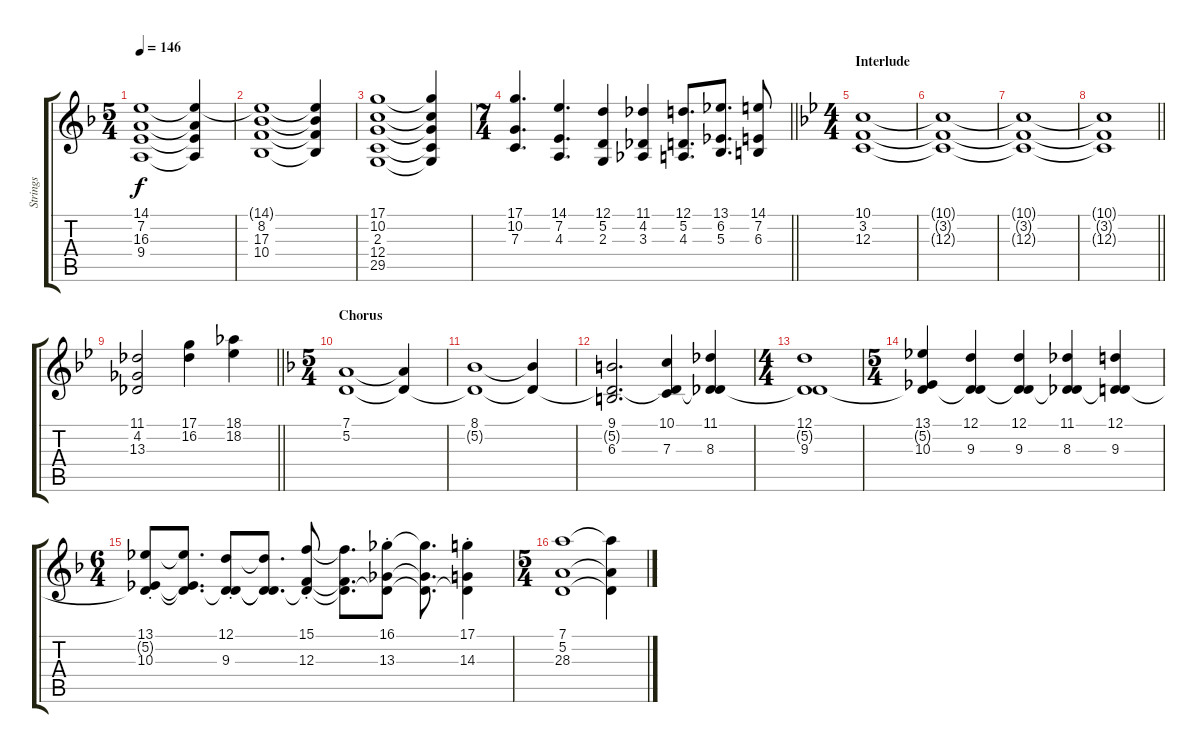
\track ("Strings" "Strings") {instrument stringensemble2}
\staff {score tabs}
\tuning (D4 A3 F3 C3 G2 C2) {hide}
\ts (5 4)
\tempo 146
\clef g2
\ks f
(14.1 7.2 16.3 9.4).1{dy f} (14.1{t} 7.2{t} 16.3{t} 9.4{t}).4 |
(14.1{t} 8.2 17.3 10.4).1 (14.1{t} 8.2{t} 17.3{t} 10.4{t}).4 |
(17.1 10.2 2.3 12.4 29.5).1 (17.1{t} 10.2{t} 2.3{t} 12.4{t} 29.5{t}).4 |
\ts (7 4)
\barLineRight lightlight
(17.1 10.2 7.3).4{d} (14.1 7.2 4.3).4{d} (12.1 5.2 2.3).4 (11.1 4.2 3.3).4 (12.1 5.2 4.3).8{d} (13.1 6.2 5.3).8{d} (14.1 7.2 6.3).8 |
\ts (4 4)
\section ("" "Interlude")
\ks bb
(10.1 3.2 12.3).1{instrument stringensemble1} |
(10.1{t} 3.2{t} 12.3{t}).1 |
(10.1{t} 3.2{t} 12.3{t}).1 |
\barLineRight lightlight
(10.1{t} 3.2{t} 12.3{t}).1 |
\barLineRight lightlight
(11.1 4.2 13.3).2 (17.1 16.2).4 (18.1 18.2).4 |
\ts (5 4)
\section ("" "Chorus")
\ks f
(7.1 5.2).1{volume 12} (7.1{t} 5.2{t}).4 |
(8.1 5.2{t}).1 (8.1{t} 5.2{t}).4 |
(9.1 5.2{t} 6.3).2{d} (10.1 5.2{t} 7.3).4 (11.1 5.2{t} 8.3).4 |
\ts (4 4)
(12.1 5.2{t} 9.3).1 |
\ts (5 4)
(13.1 5.2{t} 10.3).4 (12.1 5.2{t} 9.3).4 (12.1 5.2{t} 9.3).4 (11.1 5.2{t} 8.3).4 (12.1 5.2{t} 9.3).4 |
\ts (6 4)
(13.1{st} 5.2{t} 10.3).8 (13.1{t} 5.2{t} 10.3{t}).8{d} (12.1{st} 5.2{t} 9.3).8 (12.1{t} 5.2{t} 9.3{t}).8{d} (15.1{st} 5.2{t} 12.3).8 (15.1{t} 5.2{t} 12.3{t}).8{d} (16.1{st} 5.2{t} 13.3).8 (16.1{t} 5.2{t} 13.3{t}).8{d} (17.1{st} 5.2{t} 14.3).4 |
\ts (5 4)
(7.1 5.2 28.3).1 (7.1{t} 5.2{t} 28.3{t}).4
